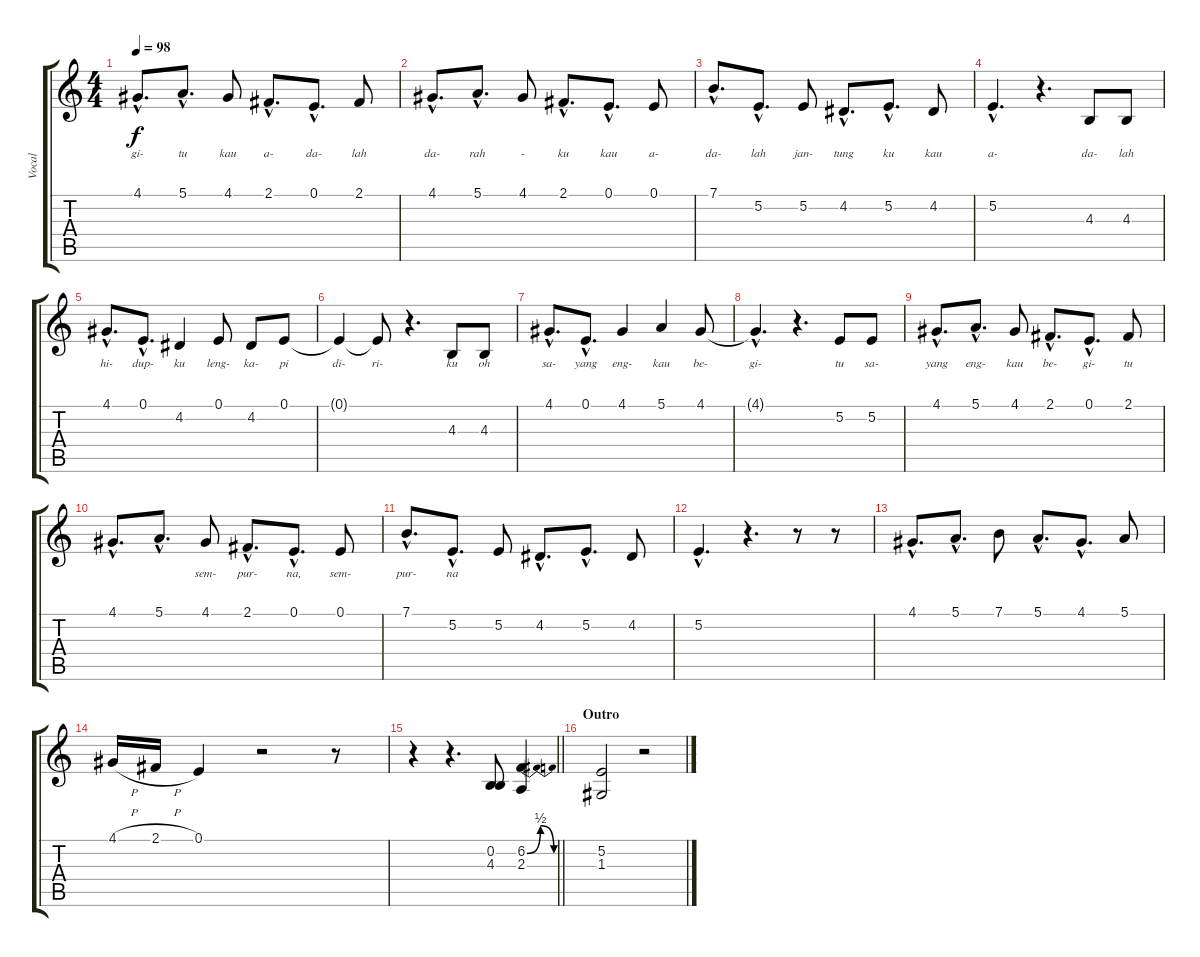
\track ("Vocal" "Vocal") {instrument baritonesax}
\staff {score tabs}
\tuning (E4 B3 G3 D3 A2 E2) {hide}
\ts (4 4)
\tempo 98
\clef g2
\ks c
4.1{hac}.8{d lyrics (0 "gi-") lyrics (1 "") lyrics (2 "") lyrics (3 "") lyrics (4 "") dy f} 5.1{hac}.8{d lyrics (0 "tu") lyrics (1 "") lyrics (2 "") lyrics (3 "") lyrics (4 "")} 4.1.8{lyrics (0 "kau") lyrics (1 "") lyrics (2 "") lyrics (3 "") lyrics (4 "")} 2.1{hac}.8{d lyrics (0 "a-") lyrics (1 "") lyrics (2 "") lyrics (3 "") lyrics (4 "")} 0.1{hac}.8{d lyrics (0 "da-") lyrics (1 "") lyrics (2 "") lyrics (3 "") lyrics (4 "")} 2.1.8{lyrics (0 "lah") lyrics (1 "") lyrics (2 "") lyrics (3 "") lyrics (4 "")} |
4.1{hac}.8{d lyrics (0 "da-") lyrics (1 "") lyrics (2 "") lyrics (3 "") lyrics (4 "")} 5.1{hac}.8{d lyrics (0 "rah") lyrics (1 "") lyrics (2 "") lyrics (3 "") lyrics (4 "")} 4.1.8{lyrics (0 "-") lyrics (1 "") lyrics (2 "") lyrics (3 "") lyrics (4 "")} 2.1{hac}.8{d lyrics (0 "ku") lyrics (1 "") lyrics (2 "") lyrics (3 "") lyrics (4 "")} 0.1{hac}.8{d lyrics (0 "kau") lyrics (1 "") lyrics (2 "") lyrics (3 "") lyrics (4 "")} 0.1.8{lyrics (0 "a-") lyrics (1 "") lyrics (2 "") lyrics (3 "") lyrics (4 "")} |
7.1{hac}.8{d lyrics (0 "da-") lyrics (1 "") lyrics (2 "") lyrics (3 "") lyrics (4 "")} 5.2{hac}.8{d lyrics (0 "lah") lyrics (1 "") lyrics (2 "") lyrics (3 "") lyrics (4 "")} 5.2.8{lyrics (0 "jan-") lyrics (1 "") lyrics (2 "") lyrics (3 "") lyrics (4 "")} 4.2{hac}.8{d lyrics (0 "tung") lyrics (1 "") lyrics (2 "") lyrics (3 "") lyrics (4 "")} 5.2{hac}.8{d lyrics (0 "ku") lyrics (1 "") lyrics (2 "") lyrics (3 "") lyrics (4 "")} 4.2.8{lyrics (0 "kau") lyrics (1 "") lyrics (2 "") lyrics (3 "") lyrics (4 "")} |
5.2{hac}.4{d lyrics (0 "a-") lyrics (1 "") lyrics (2 "") lyrics (3 "") lyrics (4 "")} r.4{d} 4.3.8{lyrics (0 "da-") lyrics (1 "") lyrics (2 "") lyrics (3 "") lyrics (4 "")} 4.3.8{lyrics (0 "lah") lyrics (1 "") lyrics (2 "") lyrics (3 "") lyrics (4 "")} |
4.1{hac}.8{d lyrics (0 "hi-") lyrics (1 "") lyrics (2 "") lyrics (3 "") lyrics (4 "")} 0.1{hac}.8{d lyrics (0 "dup-") lyrics (1 "") lyrics (2 "") lyrics (3 "") lyrics (4 "")} 4.2.4{lyrics (0 "ku") lyrics (1 "") lyrics (2 "") lyrics (3 "") lyrics (4 "")} 0.1.8{lyrics (0 "leng-") lyrics (1 "") lyrics (2 "") lyrics (3 "") lyrics (4 "")} 4.2.8{lyrics (0 "ka-") lyrics (1 "") lyrics (2 "") lyrics (3 "") lyrics (4 "")} 0.1.8{lyrics (0 "pi") lyrics (1 "") lyrics (2 "") lyrics (3 "") lyrics (4 "")} |
0.1{t}.4{lyrics (0 "di-") lyrics (1 "") lyrics (2 "") lyrics (3 "") lyrics (4 "")} 0.1{t}.8{lyrics (0 "ri-") lyrics (1 "") lyrics (2 "") lyrics (3 "") lyrics (4 "")} r.4{d} 4.3.8{lyrics (0 "ku") lyrics (1 "") lyrics (2 "") lyrics (3 "") lyrics (4 "")} 4.3.8{lyrics (0 "oh") lyrics (1 "") lyrics (2 "") lyrics (3 "") lyrics (4 "")} |
4.1{hac}.8{d lyrics (0 "sa-") lyrics (1 "") lyrics (2 "") lyrics (3 "") lyrics (4 "")} 0.1{hac}.8{d lyrics (0 "yang") lyrics (1 "") lyrics (2 "") lyrics (3 "") lyrics (4 "")} 4.1.4{lyrics (0 "eng-") lyrics (1 "") lyrics (2 "") lyrics (3 "") lyrics (4 "")} 5.1.4{lyrics (0 "kau") lyrics (1 "") lyrics (2 "") lyrics (3 "") lyrics (4 "")} 4.1.8{lyrics (0 "be-") lyrics (1 "") lyrics (2 "") lyrics (3 "") lyrics (4 "")} |
4.1{hac t}.4{d lyrics (0 "gi-") lyrics (1 "") lyrics (2 "") lyrics (3 "") lyrics (4 "")} r.4{d} 5.2.8{lyrics (0 "tu") lyrics (1 "") lyrics (2 "") lyrics (3 "") lyrics (4 "")} 5.2.8{lyrics (0 "sa-") lyrics (1 "") lyrics (2 "") lyrics (3 "") lyrics (4 "")} |
4.1{hac}.8{d lyrics (0 "yang") lyrics (1 "") lyrics (2 "") lyrics (3 "") lyrics (4 "")} 5.1{hac}.8{d lyrics (0 "eng-") lyrics (1 "") lyrics (2 "") lyrics (3 "") lyrics (4 "")} 4.1.8{lyrics (0 "kau") lyrics (1 "") lyrics (2 "") lyrics (3 "") lyrics (4 "")} 2.1{hac}.8{d lyrics (0 "be-") lyrics (1 "") lyrics (2 "") lyrics (3 "") lyrics (4 "")} 0.1{hac}.8{d lyrics (0 "gi-") lyrics (1 "") lyrics (2 "") lyrics (3 "") lyrics (4 "")} 2.1.8{lyrics (0 "tu") lyrics (1 "") lyrics (2 "") lyrics (3 "") lyrics (4 "")} |
4.1{hac}.8{d lyrics (0 "") lyrics (1 "") lyrics (2 "") lyrics (3 "") lyrics (4 "")} 5.1{hac}.8{d lyrics (0 "") lyrics (1 "") lyrics (2 "") lyrics (3 "") lyrics (4 "")} 4.1.8{lyrics (0 "sem-") lyrics (1 "") lyrics (2 "") lyrics (3 "") lyrics (4 "")} 2.1{hac}.8{d lyrics (0 "pur-") lyrics (1 "") lyrics (2 "") lyrics (3 "") lyrics (4 "")} 0.1{hac}.8{d lyrics (0 "na,") lyrics (1 "") lyrics (2 "") lyrics (3 "") lyrics (4 "")} 0.1.8{lyrics (0 "sem-") lyrics (1 "") lyrics (2 "") lyrics (3 "") lyrics (4 "")} |
7.1{hac}.8{d lyrics (0 "pur-") lyrics (1 "") lyrics (2 "") lyrics (3 "") lyrics (4 "")} 5.2{hac}.8{d lyrics (0 "na") lyrics (1 "") lyrics (2 "") lyrics (3 "") lyrics (4 "")} 5.2.8 4.2{hac}.8{d} 5.2{hac}.8{d} 4.2.8 |
5.2{hac}.4{d} r.4{d} r.8 r.8 |
4.1{hac}.8{d} 5.1{hac}.8{d} 7.1.8 5.1{hac}.8{d} 4.1{hac}.8{d} 5.1.8 |
4.1{h}.16 2.1{h}.16 0.1.4 r.2 r.8 |
\barLineRight lightlight
r.4 r.4{d} (0.2 4.3).8 (6.2{be (bendrelease 0 0 15 2 45 2 60 0)} 2.3).4 |
\section ("" "Outro")
(5.2 1.3).2 r.2
